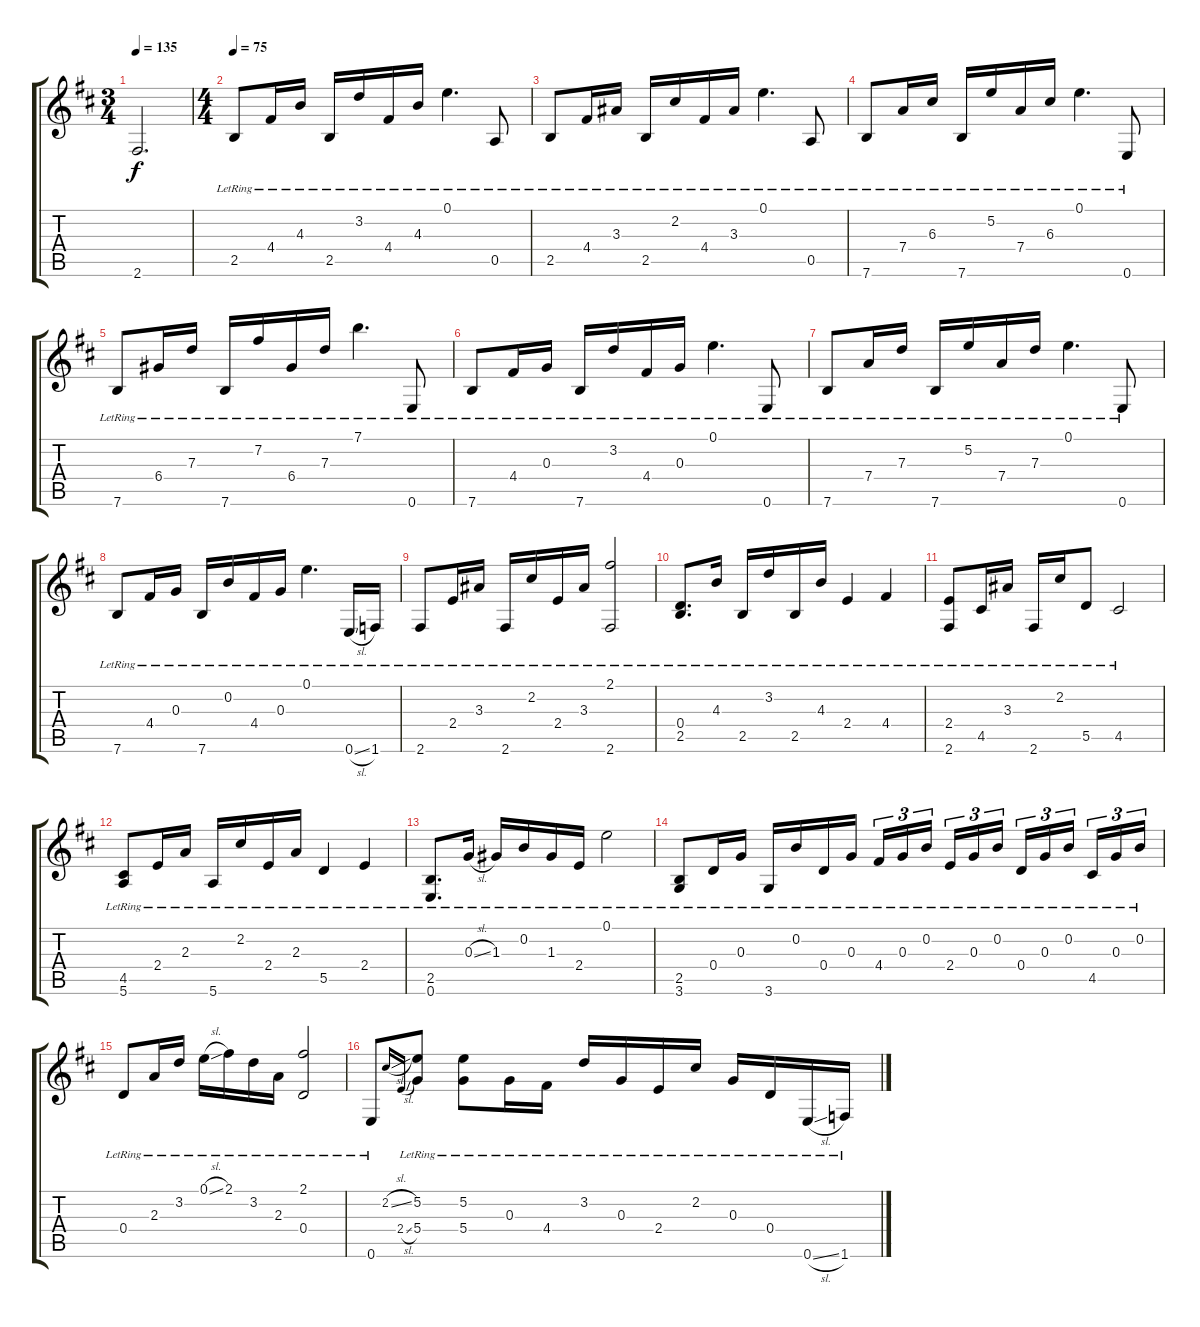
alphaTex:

\track "" {instrument acousticguitarnylon}
\staff {score tabs}
\tuning (E4 B3 G3 D3 A2 E2) {hide}
\ts (3 4)
\tempo 135
\clef g2
\ks d
2.6{t}.2{d dy f} |
\ts (4 4)
\tempo 75
2.5{lr}.8 4.4{lr}.16 4.3{lr}.16 2.5{lr}.16 3.2{lr}.16 4.4{lr}.16 4.3{lr}.16 0.1{lr}.4{d} 0.5{lr}.8 |
2.5{lr}.8 4.4{lr}.16 3.3{lr}.16 2.5{lr}.16 2.2{lr}.16 4.4{lr}.16 3.3{lr}.16 0.1{lr}.4{d} 0.5{lr}.8 |
7.6{lr}.8 7.4{lr}.16 6.3{lr}.16 7.6{lr}.16 5.2{lr}.16 7.4{lr}.16 6.3{lr}.16 0.1{lr}.4{d} 0.6{lr}.8 |
7.6{lr}.8 6.4{lr}.16 7.3{lr}.16 7.6{lr}.16 7.2{lr}.16 6.4{lr}.16 7.3{lr}.16 7.1{lr}.4{d} 0.6{lr}.8 |
7.6{lr}.8 4.4{lr}.16 0.3{lr}.16 7.6{lr}.16 3.2{lr}.16 4.4{lr}.16 0.3{lr}.16 0.1{lr}.4{d} 0.6{lr}.8 |
7.6{lr}.8 7.4{lr}.16 7.3{lr}.16 7.6{lr}.16 5.2{lr}.16 7.4{lr}.16 7.3{lr}.16 0.1{lr}.4{d} 0.6{lr}.8 |
7.6{lr}.8 4.4{lr}.16 0.3{lr}.16 7.6{lr}.16 0.2{lr}.16 4.4{lr}.16 0.3{lr}.16 0.1{lr}.4{d} 0.6{sl lr}.16 1.6{lr}.16 |
2.6{lr}.8 2.4{lr}.16 3.3{lr}.16 2.6{lr}.16 2.2{lr}.16 2.4{lr}.16 3.3{lr}.16 (2.1{lr} 2.6{lr}).2 |
(0.4{lr} 2.5{lr}).8{d} 4.3{lr}.16 2.5{lr}.16 3.2{lr}.16 2.5{lr}.16 4.3{lr}.16 2.4{lr}.4 4.4{lr}.4 |
(2.4{lr} 2.6{lr}).8 4.5{lr}.16 3.3{lr}.16 2.6{lr}.16 2.2{lr}.16 5.5{lr}.8 4.5{lr}.2 |
(4.5{lr} 5.6{lr}).8 2.4{lr}.16 2.3{lr}.16 5.6{lr}.16 2.2{lr}.16 2.4{lr}.16 2.3{lr}.16 5.5{lr}.4 2.4{lr}.4 |
(2.5{lr} 0.6{lr}).8{d} 0.3{sl lr}.16 1.3{lr}.16 0.2{lr}.16 1.3{lr}.16 2.4{lr}.16 0.1{lr}.2 |
(2.5{lr} 3.6{lr}).8 0.4{lr}.16 0.3{lr}.16 3.6{lr}.16 0.2{lr}.16 0.4{lr}.16 0.3{lr}.16 4.4{lr}.16{tu (3 2)} 0.3{lr}.16{tu (3 2)} 0.2{lr}.16{tu (3 2) beam splitsecondary} 2.4{lr}.16{tu (3 2)} 0.3{lr}.16{tu (3 2)} 0.2{lr}.16{tu (3 2)} 0.4{lr}.16{tu (3 2)} 0.3{lr}.16{tu (3 2)} 0.2{lr}.16{tu (3 2) beam splitsecondary} 4.5{lr}.16{tu (3 2)} 0.3{lr}.16{tu (3 2)} 0.2{lr}.16{tu (3 2)} |
0.4{lr}.8 2.3{lr}.16 3.2{lr}.16 0.1{sl lr}.16 2.1{lr}.16 3.2{lr}.16 2.3{lr}.16 (2.1{lr} 0.4{lr}).2 |
0.6{lr}.8 2.2{sl}.16{gr onbeat} 2.4{sl}.16{gr onbeat} (5.2{lr} 5.4{lr}).8 (5.2{lr} 5.4{lr}).8 0.3{lr}.16 4.4{lr}.16 3.2{lr}.16 0.3{lr}.16 2.4{lr}.16 2.2{lr}.16 0.3{lr}.16 0.4{lr}.16 0.6{sl lr}.16 1.6{lr}.16
